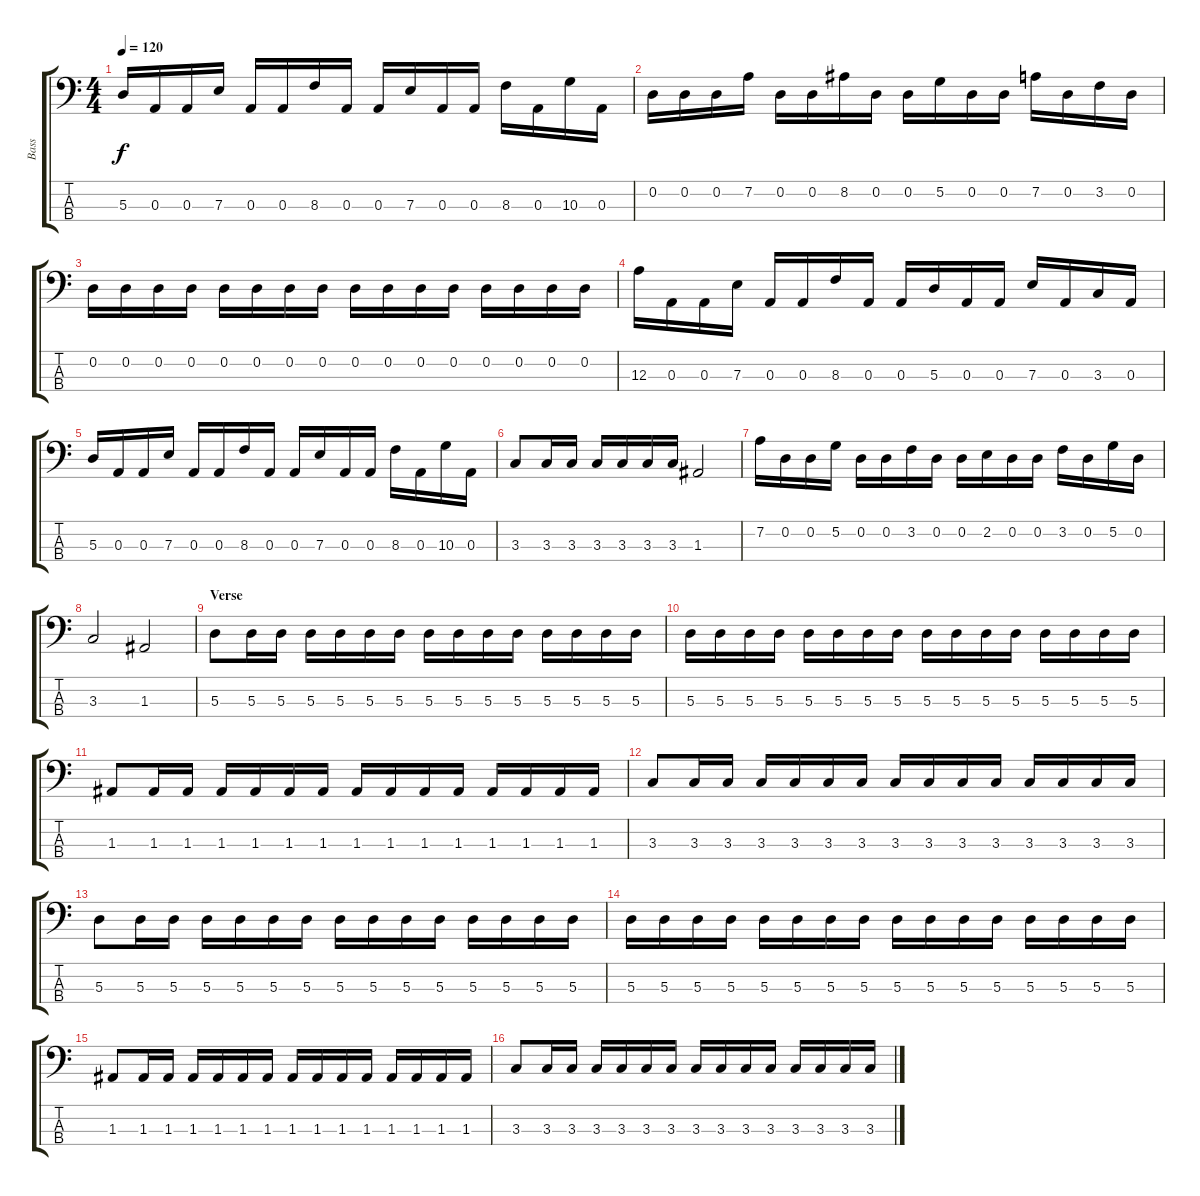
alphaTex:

\track ("Bass" "Bass") {instrument electricbasspick}
\staff {score tabs}
\tuning (G2 D2 A1 E1) {hide}
\ts (4 4)
\tempo 120
\clef f4
\ks c
5.3.16{dy f} 0.3.16 0.3.16 7.3.16 0.3.16 0.3.16 8.3.16 0.3.16 0.3.16 7.3.16 0.3.16 0.3.16 8.3.16 0.3.16 10.3.16 0.3.16 |
0.2.16 0.2.16 0.2.16 7.2.16 0.2.16 0.2.16 8.2.16 0.2.16 0.2.16 5.2.16 0.2.16 0.2.16 7.2.16 0.2.16 3.2.16 0.2.16 |
0.2.16 0.2.16 0.2.16 0.2.16 0.2.16 0.2.16 0.2.16 0.2.16 0.2.16 0.2.16 0.2.16 0.2.16 0.2.16 0.2.16 0.2.16 0.2.16 |
12.3.16 0.3.16 0.3.16 7.3.16 0.3.16 0.3.16 8.3.16 0.3.16 0.3.16 5.3.16 0.3.16 0.3.16 7.3.16 0.3.16 3.3.16 0.3.16 |
5.3.16 0.3.16 0.3.16 7.3.16 0.3.16 0.3.16 8.3.16 0.3.16 0.3.16 7.3.16 0.3.16 0.3.16 8.3.16 0.3.16 10.3.16 0.3.16 |
3.3.8 3.3.16 3.3.16 3.3.16 3.3.16 3.3.16 3.3.16 1.3.2 |
7.2.16 0.2.16 0.2.16 5.2.16 0.2.16 0.2.16 3.2.16 0.2.16 0.2.16 2.2.16 0.2.16 0.2.16 3.2.16 0.2.16 5.2.16 0.2.16 |
3.3.2 1.3.2 |
\section ("" "Verse")
5.3.8 5.3.16 5.3.16 5.3.16 5.3.16 5.3.16 5.3.16 5.3.16 5.3.16 5.3.16 5.3.16 5.3.16 5.3.16 5.3.16 5.3.16 |
5.3.16 5.3.16 5.3.16 5.3.16 5.3.16 5.3.16 5.3.16 5.3.16 5.3.16 5.3.16 5.3.16 5.3.16 5.3.16 5.3.16 5.3.16 5.3.16 |
1.3.8 1.3.16 1.3.16 1.3.16 1.3.16 1.3.16 1.3.16 1.3.16 1.3.16 1.3.16 1.3.16 1.3.16 1.3.16 1.3.16 1.3.16 |
3.3.8 3.3.16 3.3.16 3.3.16 3.3.16 3.3.16 3.3.16 3.3.16 3.3.16 3.3.16 3.3.16 3.3.16 3.3.16 3.3.16 3.3.16 |
5.3.8 5.3.16 5.3.16 5.3.16 5.3.16 5.3.16 5.3.16 5.3.16 5.3.16 5.3.16 5.3.16 5.3.16 5.3.16 5.3.16 5.3.16 |
5.3.16 5.3.16 5.3.16 5.3.16 5.3.16 5.3.16 5.3.16 5.3.16 5.3.16 5.3.16 5.3.16 5.3.16 5.3.16 5.3.16 5.3.16 5.3.16 |
1.3.8 1.3.16 1.3.16 1.3.16 1.3.16 1.3.16 1.3.16 1.3.16 1.3.16 1.3.16 1.3.16 1.3.16 1.3.16 1.3.16 1.3.16 |
3.3.8 3.3.16 3.3.16 3.3.16 3.3.16 3.3.16 3.3.16 3.3.16 3.3.16 3.3.16 3.3.16 3.3.16 3.3.16 3.3.16 3.3.16
